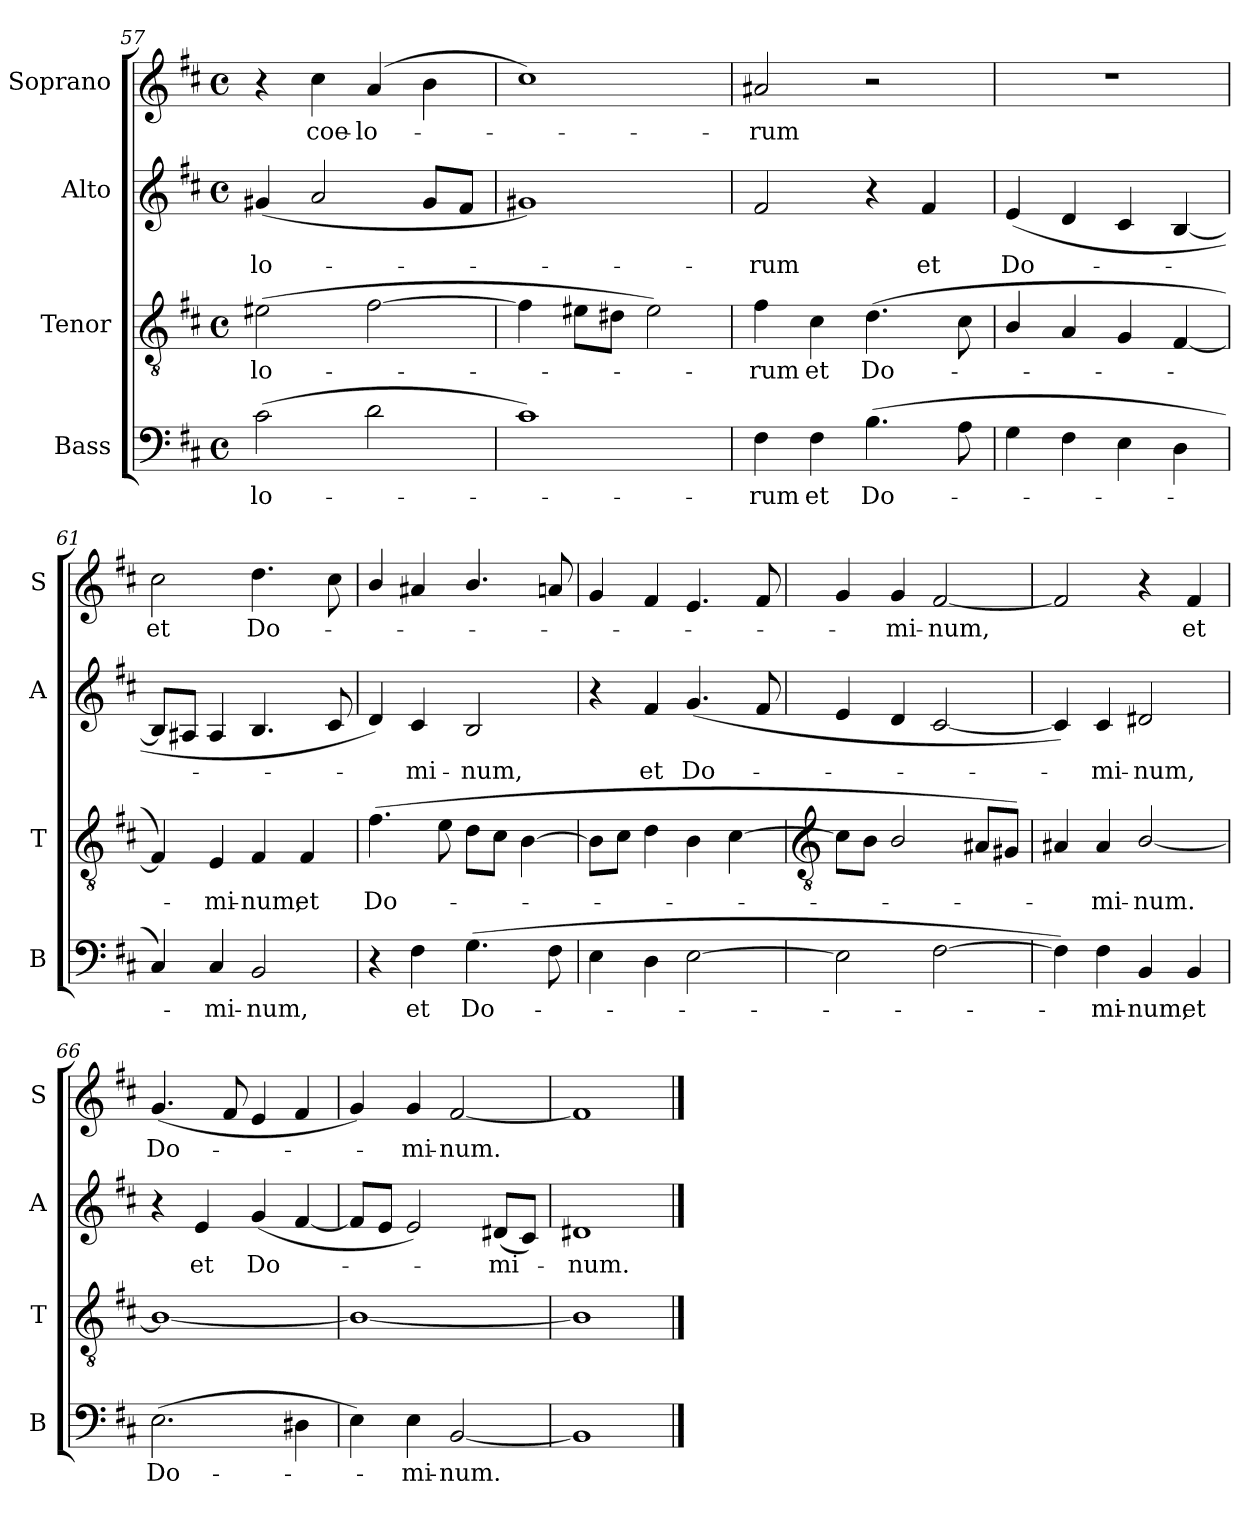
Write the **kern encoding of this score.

**kern	**text	**kern	**text	**kern	**text	**kern	**text
*part4	*part4	*part3	*part3	*part2	*part2	*part1	*part1
*staff4	*staff4	*staff3	*staff3	*staff2	*staff2	*staff1	*staff1
*I"Bass	*	*I"Tenor	*	*I"Alto	*	*I"Soprano	*
*I'B	*	*I'T	*	*I'A	*	*I'S	*
!!LO:LB:g=z
*clefF4	*	*clefGv2	*	*clefG2	*	*clefG2	*
*k[f#c#]	*	*k[f#c#]	*	*k[f#c#]	*	*k[f#c#]	*
*D:	*	*D:	*	*D:	*	*D:	*
*M4/4	*	*M4/4	*	*M4/4	*	*M4/4	*
*met(c)	*	*met(c)	*	*met(c)	*	*met(c)	*
=57	=57	=57	=57	=57	=57	=57	=57
!	!LO:LY:b	!	!LO:LY:b	!	!LO:LY:b	!	!
(>2c#	-lo-	(>2e#X	-lo-	(<4g#X	-lo-	4r	.
!	!	!	!	!	!	!	!LO:LY:b
.	.	.	.	2a	.	4cc#	coe-
!	!	!	!	!	!	!	!LO:LY:b
2d	.	[2f#	.	.	.	(>4a	-lo-
.	.	.	.	8g#L	.	4b	.
.	.	.	.	8f#J	.	.	.
=58	=58	=58	=58	=58	=58	=58	=58
1c#)	.	4f#]	.	1g#X)	.	1cc#)	.
.	.	8e#XL	.	.	.	.	.
.	.	8d#XJ	.	.	.	.	.
.	.	2e#)	.	.	.	.	.
=59	=59	=59	=59	=59	=59	=59	=59
!	!LO:LY:b	!	!LO:LY:b	!	!LO:LY:b	!	!LO:LY:b
4F#	rum	4f#	rum	2f#	rum	2a#X	rum
!	!LO:LY:b	!	!LO:LY:b	!	!	!	!
4F#	et	4c#	et	.	.	.	.
!	!LO:LY:b	!	!LO:LY:b	!	!	!	!
(>4.B	Do-	(<4.d	Do-	4r	.	2r	.
!	!	!	!	!	!LO:LY:b	!	!
.	.	.	.	4f#	et	.	.
8A	.	8c#	.	.	.	.	.
=60	=60	=60	=60	=60	=60	=60	=60
!	!	!	!	!	!LO:LY:b	!	!
4G	.	4B/	.	(<4e	Do-	1r	.
4F#	.	4A	.	4d	.	.	.
4E	.	4G	.	4c#	.	.	.
4D	.	[4F#	.	[4B	.	.	.
=61	=61	=61	=61	=61	=61	=61	=61
!	!	!	!	!	!	!	!LO:LY:b
4C#)	.	4F#])	.	8BL]	.	2cc#	et
.	.	.	.	8A#XJ	.	.	.
!	!LO:LY:b	!	!LO:LY:b	!	!	!	!
4C#	mi-	4E	mi-	4A#	.	.	.
!	!LO:LY:b	!	!LO:LY:b	!	!	!	!LO:LY:b
2BB	-num,	4F#	-num,	4.B	.	4.dd	Do-
!	!	!	!LO:LY:b	!	!	!	!
.	.	4F#	et	.	.	.	.
.	.	.	.	8c#	.	8cc#	.
=62	=62	=62	=62	=62	=62	=62	=62
!	!	!	!LO:LY:b	!	!	!	!
4r	.	(<4.f#	Do-	4d)	.	4b/	.
!	!LO:LY:b	!	!	!	!LO:LY:b	!	!
4F#	et	.	.	4c#	mi-	4a#X	.
.	.	8e	.	.	.	.	.
!	!LO:LY:b	!	!	!	!LO:LY:b	!	!
(>4.G	Do-	8dL	.	2B	-num,	4.b/	.
.	.	8c#J	.	.	.	.	.
.	.	[4B	.	.	.	.	.
8F#	.	.	.	.	.	8an	.
=63	=63	=63	=63	=63	=63	=63	=63
4E	.	8BL]	.	4r	.	4g	.
.	.	8c#J	.	.	.	.	.
!	!	!	!	!	!LO:LY:b	!	!
4D	.	4d	.	4f#	et	4f#	.
!	!	!	!	!	!LO:LY:b	!	!
[2E	.	4B	.	(<4.g	Do-	4.e	.
.	.	[4c#	.	.	.	.	.
.	.	.	.	8f#	.	8f#	.
!!LO:LB:g=z
=64	=64	=64	=64	=64	=64	=64	=64
*	*	*clefGv2	*	*	*	*	*
2E]	.	8c#L]	.	4e	.	4g	.
.	.	8BJ	.	.	.	.	.
!	!	!	!	!	!	!	!LO:LY:b
.	.	2B/	.	4d	.	4g	mi-
!	!	!	!	!	!	!	!LO:LY:b
[2F#	.	.	.	[2c#	.	[2f#	-num,
.	.	8A#XL	.	.	.	.	.
.	.	8G#XJ)	.	.	.	.	.
=65	=65	=65	=65	=65	=65	=65	=65
4F#])	.	4A#X	.	4c#])	.	2f#]	.
!	!LO:LY:b	!	!LO:LY:b	!	!LO:LY:b	!	!
4F#	mi-	4A#	mi-	4c#	mi-	.	.
!	!LO:LY:b	!	!LO:LY:b	!	!LO:LY:b	!	!
4BB	-num,	[2B/	-num.	2d#X	-num,	4r	.
!	!LO:LY:b	!	!	!	!	!	!LO:LY:b
4BB	et	.	.	.	.	4f#	et
=66	=66	=66	=66	=66	=66	=66	=66
!	!LO:LY:b	!	!	!	!	!	!LO:LY:b
(>2.E	Do-	1B/_	.	4r	.	(<4.g	Do-
!	!	!	!	!	!LO:LY:b	!	!
.	.	.	.	4e	et	.	.
.	.	.	.	.	.	8f#	.
!	!	!	!	!	!LO:LY:b	!	!
.	.	.	.	(<4g	Do-	4e	.
4D#X	.	.	.	[4f#	.	4f#	.
=67	=67	=67	=67	=67	=67	=67	=67
4E)	.	1B/_	.	8f#L]	.	4g)	.
.	.	.	.	8eJ	.	.	.
!	!LO:LY:b	!	!	!	!	!	!LO:LY:b
4E	mi-	.	.	2e)	.	4g	mi-
!	!LO:LY:b	!	!	!	!	!	!LO:LY:b
[2BB	-num.	.	.	.	.	[2f#	-num.
!	!	!	!	!	!LO:LY:b	!	!
.	.	.	.	(<8d#XL	mi-	.	.
.	.	.	.	8c#J)	.	.	.
=68	=68	=68	=68	=68	=68	=68	=68
!	!	!	!	!	!LO:LY:b	!	!
1BB]	.	1B/]	.	1d#X	num.	1f#]	.
==	==	==	==	==	==	==	==
*-	*-	*-	*-	*-	*-	*-	*-
